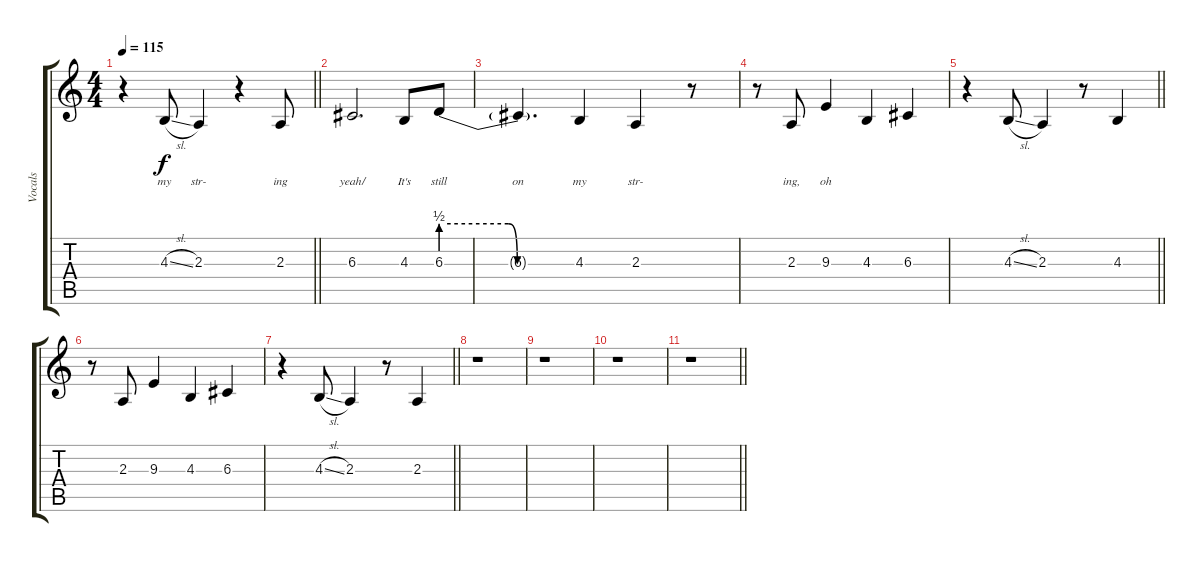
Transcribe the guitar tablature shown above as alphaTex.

\track ("Vocals" "Vocals") {instrument clarinet}
\staff {score tabs}
\tuning (E4 B3 G3 D3 A2 D2) {hide}
\ts (4 4)
\tempo 115
\clef g2
\barLineRight lightlight
\ks c
r.4{dy f} 4.3{sl}.8{lyrics (0 "my") lyrics (1 "") lyrics (2 "") lyrics (3 "") lyrics (4 "")} 2.3.4{lyrics (0 "str-") lyrics (1 "") lyrics (2 "") lyrics (3 "") lyrics (4 "")} r.4 2.3.8{lyrics (0 "ing") lyrics (1 "") lyrics (2 "") lyrics (3 "") lyrics (4 "")} |
6.3.2{d lyrics (0 "yeah/") lyrics (1 "") lyrics (2 "") lyrics (3 "") lyrics (4 "")} 4.3.8{lyrics (0 "It's") lyrics (1 "") lyrics (2 "") lyrics (3 "") lyrics (4 "")} 6.3{be (custom 0 2 30 2 34 0 60 0)}.8{lyrics (0 "still") lyrics (1 "") lyrics (2 "") lyrics (3 "") lyrics (4 "")} |
6.3{t}.4{d lyrics (0 "on") lyrics (1 "") lyrics (2 "") lyrics (3 "") lyrics (4 "")} 4.3.4{lyrics (0 "my") lyrics (1 "") lyrics (2 "") lyrics (3 "") lyrics (4 "")} 2.3.4{lyrics (0 "str-") lyrics (1 "") lyrics (2 "") lyrics (3 "") lyrics (4 "")} r.8 |
r.8 2.3.8{lyrics (0 "ing,") lyrics (1 "") lyrics (2 "") lyrics (3 "") lyrics (4 "")} 9.3.4{lyrics (0 "oh") lyrics (1 "") lyrics (2 "") lyrics (3 "") lyrics (4 "")} 4.3.4 6.3.4 |
\barLineRight lightlight
r.4 4.3{sl}.8 2.3.4 r.8 4.3.4 |
r.8 2.3.8 9.3.4 4.3.4 6.3.4 |
\barLineRight lightlight
r.4 4.3{sl}.8 2.3.4 r.8 2.3.4 |
r.1 |
r.1 |
r.1 |
\barLineRight lightlight
r.1
